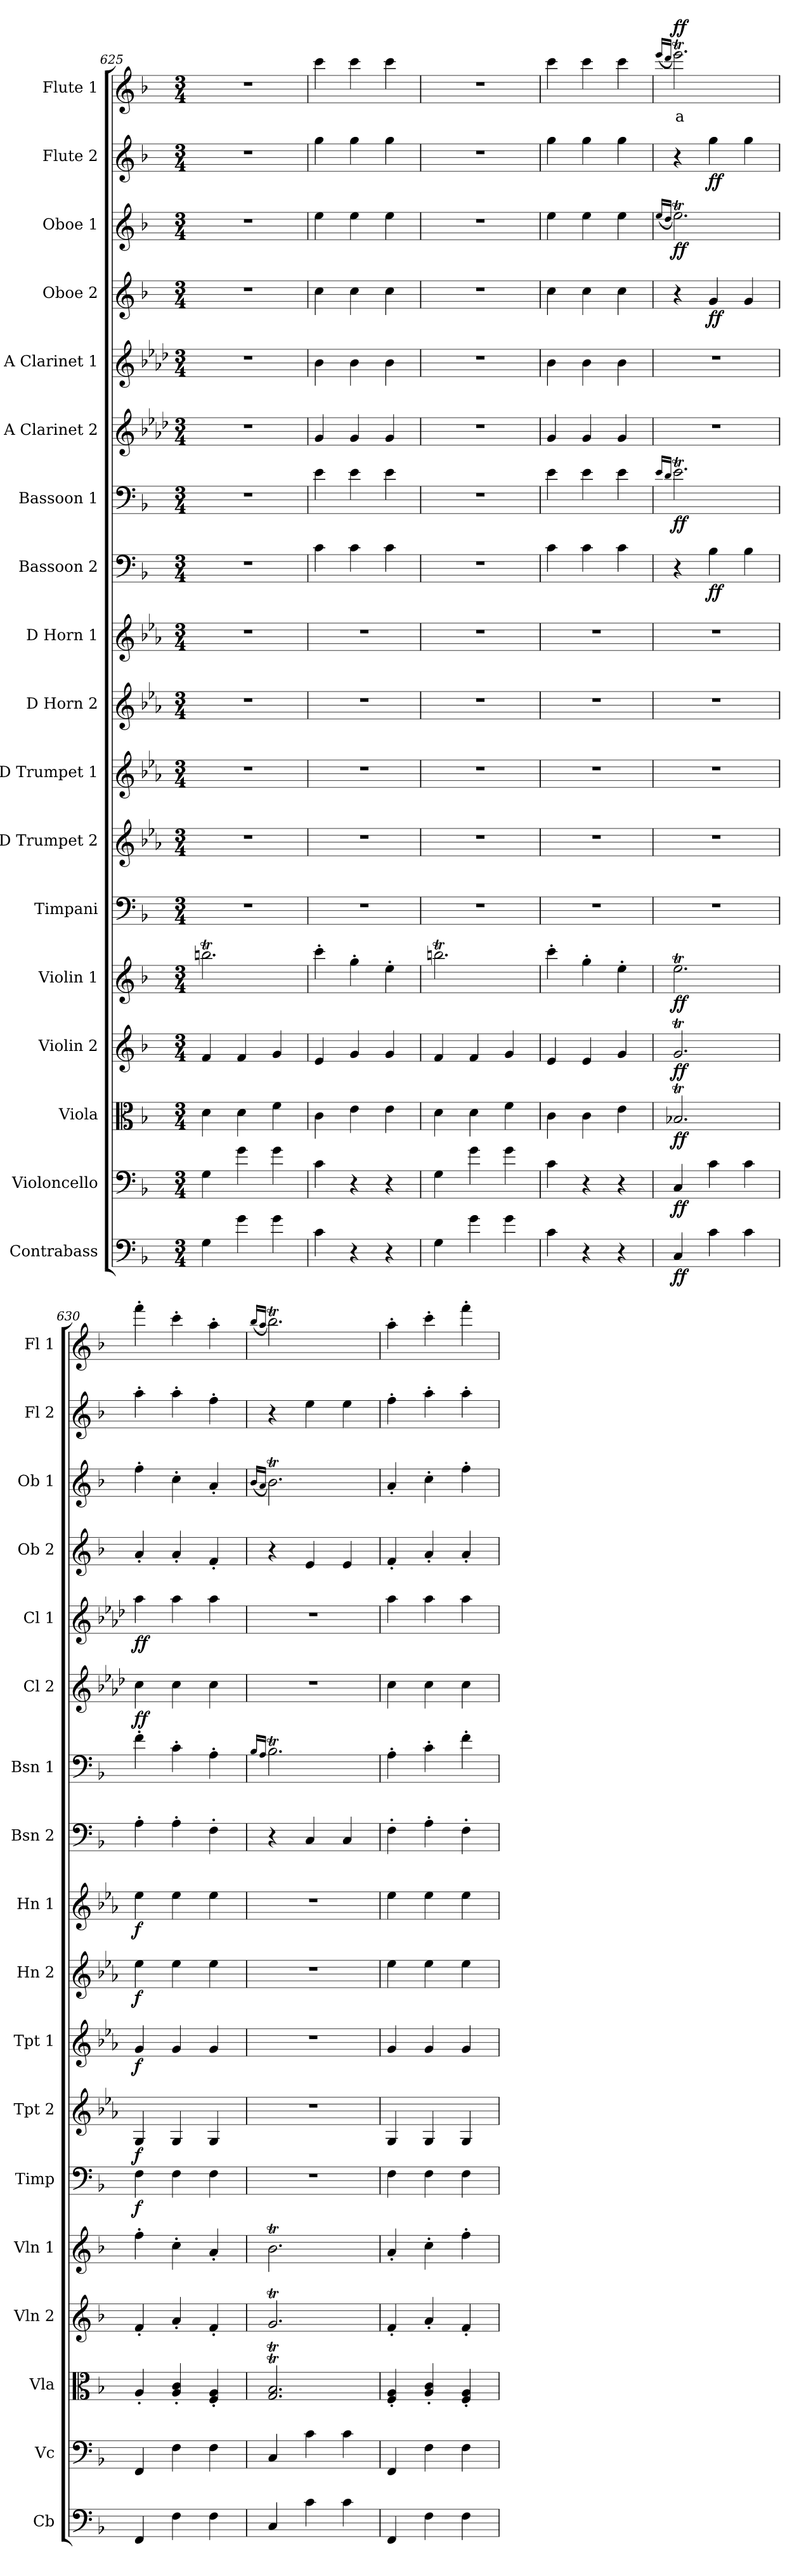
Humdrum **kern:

**kern	**dynam	**kern	**dynam	**kern	**dynam	**kern	**dynam	**kern	**dynam	**kern	**dynam	**kern	**dynam	**kern	**dynam	**kern	**dynam	**kern	**dynam	**kern	**dynam	**kern	**dynam	**kern	**dynam	**kern	**dynam	**kern	**dynam	**kern	**dynam	**kern	**dynam	**kern	**text	**dynam
*part18	*part18	*part17	*part17	*part16	*part16	*part15	*part15	*part14	*part14	*part13	*part13	*part12	*part12	*part11	*part11	*part10	*part10	*part9	*part9	*part8	*part8	*part7	*part7	*part6	*part6	*part5	*part5	*part4	*part4	*part3	*part3	*part2	*part2	*part1	*part1	*part1
*staff18	*staff18	*staff17	*staff17	*staff16	*staff16	*staff15	*staff15	*staff14	*staff14	*staff13	*staff13	*staff12	*staff12	*staff11	*staff11	*staff10	*staff10	*staff9	*staff9	*staff8	*staff8	*staff7	*staff7	*staff6	*staff6	*staff5	*staff5	*staff4	*staff4	*staff3	*staff3	*staff2	*staff2	*staff1	*staff1	*staff1
*I"Contrabass	*	*I"Violoncello	*	*I"Viola	*	*I"Violin 2	*	*I"Violin 1	*	*I"Timpani	*	*I"D Trumpet 2	*	*I"D Trumpet 1	*	*I"D Horn 2	*	*I"D Horn 1	*	*I"Bassoon 2	*	*I"Bassoon 1	*	*I"A Clarinet 2	*	*I"A Clarinet 1	*	*I"Oboe 2	*	*I"Oboe 1	*	*I"Flute 2	*	*I"Flute 1	*	*
*I'Cb	*	*I'Vc	*	*I'Vla	*	*I'Vln 2	*	*I'Vln 1	*	*I'Timp	*	*I'Tpt 2	*	*I'Tpt 1	*	*I'Hn 2	*	*I'Hn 1	*	*I'Bsn 2	*	*I'Bsn 1	*	*I'Cl 2	*	*I'Cl 1	*	*I'Ob 2	*	*I'Ob 1	*	*I'Fl 2	*	*I'Fl 1	*	*
*clefF4	*	*clefF4	*	*clefC3	*	*clefG2	*	*clefG2	*	*clefF4	*	*clefG2	*	*clefG2	*	*clefG2	*	*clefG2	*	*clefF4	*	*clefF4	*	*clefG2	*	*clefG2	*	*clefG2	*	*clefG2	*	*clefG2	*	*clefG2	*	*
*ITrd7c12	*	*	*	*	*	*	*	*	*	*	*	*ITrd-1c-2	*	*ITrd-1c-2	*	*ITrd6c10	*	*ITrd6c10	*	*	*	*	*	*ITrd2c3	*	*ITrd2c3	*	*	*	*	*	*	*	*	*	*
*k[b-]	*	*k[b-]	*	*k[b-]	*	*k[b-]	*	*k[b-]	*	*k[b-]	*	*k[b-]	*	*k[b-]	*	*k[b-]	*	*k[b-]	*	*k[b-]	*	*k[b-]	*	*k[b-]	*	*k[b-]	*	*k[b-]	*	*k[b-]	*	*k[b-]	*	*k[b-]	*	*
*M3/4	*	*M3/4	*	*M3/4	*	*M3/4	*	*M3/4	*	*M3/4	*	*M3/4	*	*M3/4	*	*M3/4	*	*M3/4	*	*M3/4	*	*M3/4	*	*M3/4	*	*M3/4	*	*M3/4	*	*M3/4	*	*M3/4	*	*M3/4	*	*
=625	=625	=625	=625	=625	=625	=625	=625	=625	=625	=625	=625	=625	=625	=625	=625	=625	=625	=625	=625	=625	=625	=625	=625	=625	=625	=625	=625	=625	=625	=625	=625	=625	=625	=625	=625	=625
4GG\	.	4G\	.	4d\	.	4f/	.	2.bbnt\	.	2.r	.	2.r	.	2.r	.	2.r	.	2.r	.	2.r	.	2.r	.	2.r	.	2.r	.	2.r	.	2.r	.	2.r	.	2.r	.	.
4G\	.	4g\	.	4d\	.	4f/	.	.	.	.	.	.	.	.	.	.	.	.	.	.	.	.	.	.	.	.	.	.	.	.	.	.	.	.	.	.
4G\	.	4g\	.	4f\	.	4g/	.	.	.	.	.	.	.	.	.	.	.	.	.	.	.	.	.	.	.	.	.	.	.	.	.	.	.	.	.	.
=626	=626	=626	=626	=626	=626	=626	=626	=626	=626	=626	=626	=626	=626	=626	=626	=626	=626	=626	=626	=626	=626	=626	=626	=626	=626	=626	=626	=626	=626	=626	=626	=626	=626	=626	=626	=626
4C\	.	4c\	.	4c\	.	4e/	.	4ccc'\	.	2.r	.	2.r	.	2.r	.	2.r	.	2.r	.	4c\	.	4e\	.	4e/	.	4g\	.	4cc\	.	4ee\	.	4gg\	.	4ccc\	.	.
4r	.	4r	.	4e\	.	4g/	.	4gg'\	.	.	.	.	.	.	.	.	.	.	.	4c\	.	4e\	.	4e/	.	4g\	.	4cc\	.	4ee\	.	4gg\	.	4ccc\	.	.
4r	.	4r	.	4e\	.	4g/	.	4ee'\	.	.	.	.	.	.	.	.	.	.	.	4c\	.	4e\	.	4e/	.	4g\	.	4cc\	.	4ee\	.	4gg\	.	4ccc\	.	.
=627	=627	=627	=627	=627	=627	=627	=627	=627	=627	=627	=627	=627	=627	=627	=627	=627	=627	=627	=627	=627	=627	=627	=627	=627	=627	=627	=627	=627	=627	=627	=627	=627	=627	=627	=627	=627
4GG\	.	4G\	.	4d\	.	4f/	.	2.bbnt\	.	2.r	.	2.r	.	2.r	.	2.r	.	2.r	.	2.r	.	2.r	.	2.r	.	2.r	.	2.r	.	2.r	.	2.r	.	2.r	.	.
4G\	.	4g\	.	4d\	.	4f/	.	.	.	.	.	.	.	.	.	.	.	.	.	.	.	.	.	.	.	.	.	.	.	.	.	.	.	.	.	.
4G\	.	4g\	.	4f\	.	4g/	.	.	.	.	.	.	.	.	.	.	.	.	.	.	.	.	.	.	.	.	.	.	.	.	.	.	.	.	.	.
!!LO:PB:g=z
=628	=628	=628	=628	=628	=628	=628	=628	=628	=628	=628	=628	=628	=628	=628	=628	=628	=628	=628	=628	=628	=628	=628	=628	=628	=628	=628	=628	=628	=628	=628	=628	=628	=628	=628	=628	=628
4C\	.	4c\	.	4c\	.	4e/	.	4ccc'\	.	2.r	.	2.r	.	2.r	.	2.r	.	2.r	.	4c\	.	4e\	.	4e/	.	4g\	.	4cc\	.	4ee\	.	4gg\	.	4ccc\	.	.
4r	.	4r	.	4c\	.	4e/	.	4gg'\	.	.	.	.	.	.	.	.	.	.	.	4c\	.	4e\	.	4e/	.	4g\	.	4cc\	.	4ee\	.	4gg\	.	4ccc\	.	.
4r	.	4r	.	4e\	.	4g/	.	4ee'\	.	.	.	.	.	.	.	.	.	.	.	4c\	.	4e\	.	4e/	.	4g\	.	4cc\	.	4ee\	.	4gg\	.	4ccc\	.	.
=629	=629	=629	=629	=629	=629	=629	=629	=629	=629	=629	=629	=629	=629	=629	=629	=629	=629	=629	=629	=629	=629	=629	=629	=629	=629	=629	=629	=629	=629	=629	=629	=629	=629	=629	=629	=629
.	.	.	.	.	.	.	.	.	.	.	.	.	.	.	.	.	.	.	.	.	.	16qe/LL	.	.	.	.	.	.	.	(16qee/LL	.	.	.	(16qeee/LL	.	.
.	.	.	.	.	.	.	.	.	.	.	.	.	.	.	.	.	.	.	.	.	.	16qd/JJ	.	.	.	.	.	.	.	16qdd/JJ	.	.	.	16qddd/JJ	.	.
!	!LO:DY:b	!	!LO:DY:b	!	!LO:DY:b	!	!LO:DY:b	!	!LO:DY:b	!	!	!	!	!	!	!	!	!	!	!	!	!	!LO:DY:b	!	!	!	!	!	!	!	!LO:DY:b	!	!	!	!LO:LY:b:color=#FF0000	!LO:DY:b
4CC/	ff	4C/	ff	2.B-XT/	ff	2.gT/	ff	2.eet\	ff	2.r	.	2.r	.	2.r	.	2.r	.	2.r	.	4r	.	2.et\	ff	2.r	.	2.r	.	4r	.	2.eet\)	ff	4r	.	2.eeet\)	a	ff
!	!	!	!	!	!	!	!	!	!	!	!	!	!	!	!	!	!	!	!	!	!LO:DY:b	!	!	!	!	!	!	!	!LO:DY:b	!	!	!	!LO:DY:b	!	!	!
4C\	.	4c\	.	.	.	.	.	.	.	.	.	.	.	.	.	.	.	.	.	4B-\	ff	.	.	.	.	.	.	4g/	ff	.	.	4gg\	ff	.	.	.
4C\	.	4c\	.	.	.	.	.	.	.	.	.	.	.	.	.	.	.	.	.	4B-\	.	.	.	.	.	.	.	4g/	.	.	.	4gg\	.	.	.	.
=630	=630	=630	=630	=630	=630	=630	=630	=630	=630	=630	=630	=630	=630	=630	=630	=630	=630	=630	=630	=630	=630	=630	=630	=630	=630	=630	=630	=630	=630	=630	=630	=630	=630	=630	=630	=630
!	!	!	!	!	!	!	!	!	!	!	!LO:DY:b	!	!LO:DY:b	!	!LO:DY:b	!	!LO:DY:b	!	!LO:DY:b	!	!	!	!	!	!LO:DY:b	!	!LO:DY:b	!	!	!	!	!	!	!	!	!
4FFF/	.	4FF/	.	4A'/	.	4f'/	.	4ff'\	.	4F\	f	4A/	f	4a/	f	4f\	f	4f\	f	4A'\	.	4f'\	.	4a\	ff	4ff\	ff	4a'/	.	4ff'\	.	4aa'\	.	4fff'\	.	.
4FF\	.	4F\	.	4A/' 4c/'	.	4a'/	.	4cc'\	.	4F\	.	4A/	.	4a/	.	4f\	.	4f\	.	4A'\	.	4c'\	.	4a\	.	4ff\	.	4a'/	.	4cc'\	.	4aa'\	.	4ccc'\	.	.
4FF\	.	4F\	.	4F/' 4A/'	.	4f'/	.	4a'/	.	4F\	.	4A/	.	4a/	.	4f\	.	4f\	.	4F'\	.	4A'\	.	4a\	.	4ff\	.	4f'/	.	4a'/	.	4ff'\	.	4aa'\	.	.
=631	=631	=631	=631	=631	=631	=631	=631	=631	=631	=631	=631	=631	=631	=631	=631	=631	=631	=631	=631	=631	=631	=631	=631	=631	=631	=631	=631	=631	=631	=631	=631	=631	=631	=631	=631	=631
.	.	.	.	.	.	.	.	.	.	.	.	.	.	.	.	.	.	.	.	.	.	16qB-/LL	.	.	.	.	.	.	.	(16qb-/LL	.	.	.	(16qbb-/LL	.	.
.	.	.	.	.	.	.	.	.	.	.	.	.	.	.	.	.	.	.	.	.	.	16qA/JJ	.	.	.	.	.	.	.	16qa/JJ	.	.	.	16qaa/JJ	.	.
4CC/	.	4C/	.	2.G/T 2.B-/T	.	2.gT/	.	2.b-T\	.	2.r	.	2.r	.	2.r	.	2.r	.	2.r	.	4r	.	2.B-T\	.	2.r	.	2.r	.	4r	.	2.b-T\)	.	4r	.	2.bb-T\)	.	.
4C\	.	4c\	.	.	.	.	.	.	.	.	.	.	.	.	.	.	.	.	.	4C/	.	.	.	.	.	.	.	4e/	.	.	.	4ee\	.	.	.	.
4C\	.	4c\	.	.	.	.	.	.	.	.	.	.	.	.	.	.	.	.	.	4C/	.	.	.	.	.	.	.	4e/	.	.	.	4ee\	.	.	.	.
=632	=632	=632	=632	=632	=632	=632	=632	=632	=632	=632	=632	=632	=632	=632	=632	=632	=632	=632	=632	=632	=632	=632	=632	=632	=632	=632	=632	=632	=632	=632	=632	=632	=632	=632	=632	=632
4FFF/	.	4FF/	.	4F/' 4A/'	.	4f'/	.	4a'/	.	4F\	.	4A/	.	4a/	.	4f\	.	4f\	.	4F'\	.	4A'\	.	4a\	.	4ff\	.	4f'/	.	4a'/	.	4ff'\	.	4aa'\	.	.
4FF\	.	4F\	.	4A/' 4c/'	.	4a'/	.	4cc'\	.	4F\	.	4A/	.	4a/	.	4f\	.	4f\	.	4A'\	.	4c'\	.	4a\	.	4ff\	.	4a'/	.	4cc'\	.	4aa'\	.	4ccc'\	.	.
4FF\	.	4F\	.	4F/' 4A/'	.	4f'/	.	4ff'\	.	4F\	.	4A/	.	4a/	.	4f\	.	4f\	.	4F'\	.	4f'\	.	4a\	.	4ff\	.	4a'/	.	4ff'\	.	4aa'\	.	4fff'\	.	.
=	=	=	=	=	=	=	=	=	=	=	=	=	=	=	=	=	=	=	=	=	=	=	=	=	=	=	=	=	=	=	=	=	=	=	=	=
*-	*-	*-	*-	*-	*-	*-	*-	*-	*-	*-	*-	*-	*-	*-	*-	*-	*-	*-	*-	*-	*-	*-	*-	*-	*-	*-	*-	*-	*-	*-	*-	*-	*-	*-	*-	*-
